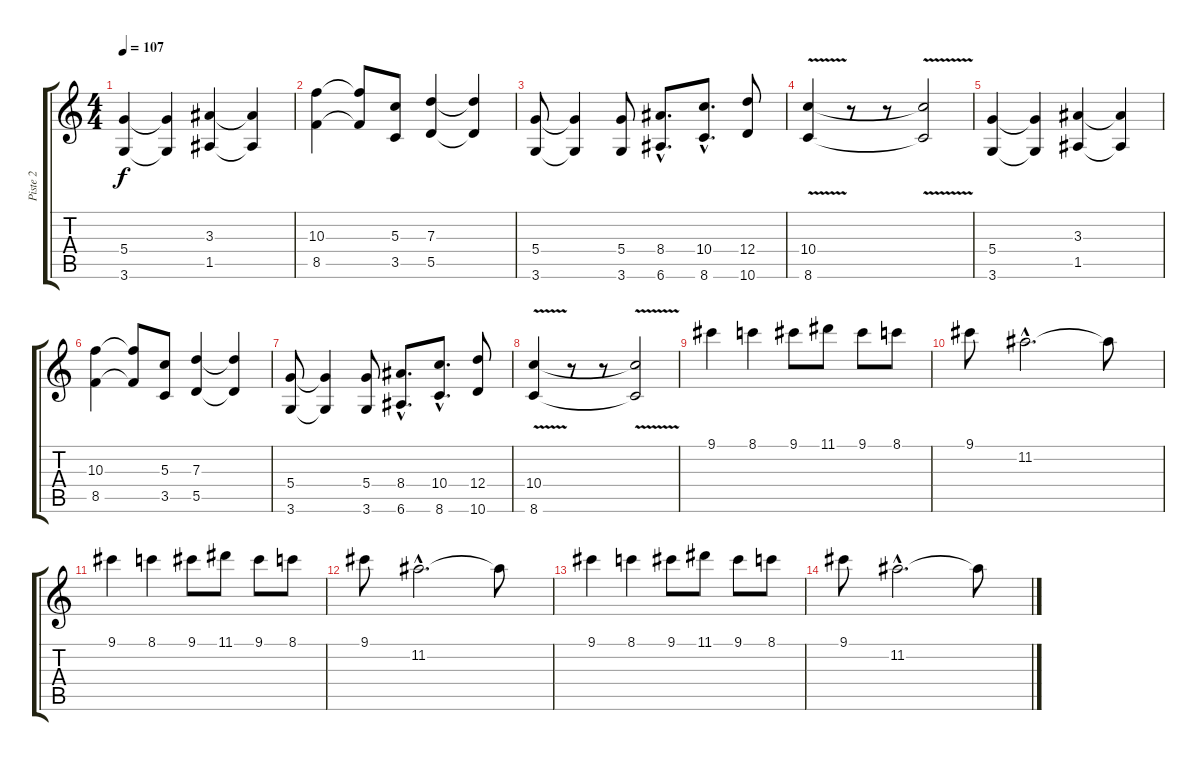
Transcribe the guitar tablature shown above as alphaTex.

\track ("Piste 2" "Piste 2") {instrument electricguitarclean}
\staff {score tabs}
\tuning (E4 B3 G3 D3 A2 E2) {hide}
\ts (4 4)
\tempo 107
\clef g2
\ks c
(5.4 3.6).4{dy f} (5.4{t} 3.6{t}).4 (3.3 1.5).4 (3.3{t} 1.5{t}).4 |
(10.3 8.5).4 (10.3{t} 8.5{t}).8 (5.3 3.5).8 (7.3 5.5).4 (7.3{t} 5.5{t}).4 |
(5.4 3.6).8 (5.4{t} 3.6{t}).4 (5.4 3.6).8 (8.4{hac} 6.6{hac}).8{d} (10.4{hac} 8.6{hac}).8{d} (12.4 10.6).8 |
(10.4{v} 8.6{v}).4 r.8 r.8 (10.4{t} 8.6{t}).2 |
(5.4 3.6).4 (5.4{t} 3.6{t}).4 (3.3 1.5).4 (3.3{t} 1.5{t}).4 |
(10.3 8.5).4 (10.3{t} 8.5{t}).8 (5.3 3.5).8 (7.3 5.5).4 (7.3{t} 5.5{t}).4 |
(5.4 3.6).8 (5.4{t} 3.6{t}).4 (5.4 3.6).8 (8.4{hac} 6.6{hac}).8{d} (10.4{hac} 8.6{hac}).8{d} (12.4 10.6).8 |
(10.4{v} 8.6{v}).4 r.8 r.8 (10.4{t} 8.6{t}).2 |
9.1.4 8.1.4 9.1.8 11.1.8 9.1.8 8.1.8 |
9.1.8 11.2{hac}.2{d} 11.2{t}.8 |
9.1.4{volume 0} 8.1.4 9.1.8 11.1.8 9.1.8 8.1.8 |
9.1.8 11.2{hac}.2{d} 11.2{t}.8 |
9.1.4 8.1.4 9.1.8 11.1.8 9.1.8 8.1.8 |
9.1.8 11.2{hac}.2{d} 11.2{t}.8
